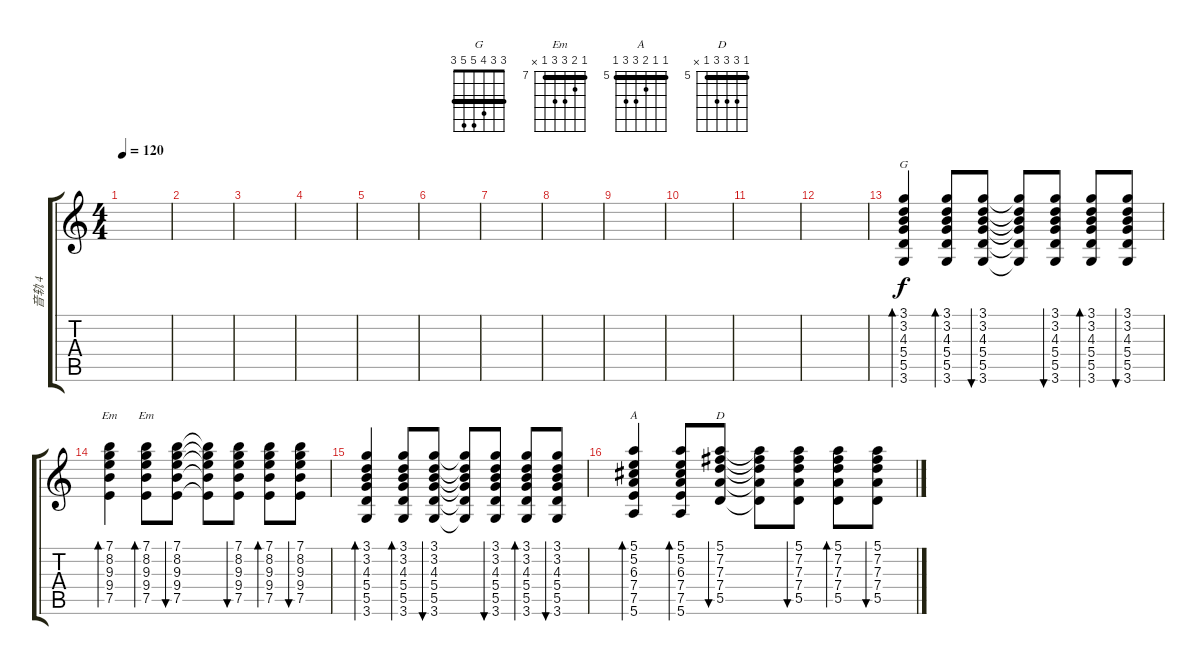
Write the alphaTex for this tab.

\track ("音轨 4" "音轨 4") {instrument acousticguitarsteel}
\staff {score tabs}
\tuning (E4 B3 G3 D3 A2 E2) {hide}
\chord ("G" 3 3 4 5 5 3) {barre 3}
\chord ("Em" 7 8 9 9 7 0) {firstfret 7 barre 7}
\chord ("Em" 7 8 9 9 7 x) {firstfret 7 barre 7}
\chord ("A" 5 5 6 7 7 5) {firstfret 5 barre 5}
\chord ("D" 5 7 7 7 5 x) {firstfret 5 barre 5}
\ts (4 4)
\tempo 120
\clef g2
\ks c
|
|
|
|
|
|
|
|
|
|
|
|
(3.1 3.2 4.3 5.4 5.5 3.6).4{bd 60 ch "G"} (3.1 3.2 4.3 5.4 5.5 3.6).8{bd 60} (3.1 3.2 4.3 5.4 5.5 3.6).8{bu 60} (3.1{t} 3.2{t} 4.3{t} 5.4{t} 5.5{t} 3.6{t}).8 (3.1 3.2 4.3 5.4 5.5 3.6).8{bu 60} (3.1 3.2 4.3 5.4 5.5 3.6).8{bd 60} (3.1 3.2 4.3 5.4 5.5 3.6).8{bu 60} |
(7.1 8.2 9.3 9.4 7.5).4{bd 60 ch "Em"} (7.1 8.2 9.3 9.4 7.5).8{bd 60 ch "Em"} (7.1 8.2 9.3 9.4 7.5).8{bu 60} (7.1{t} 8.2{t} 9.3{t} 9.4{t} 7.5{t}).8 (7.1 8.2 9.3 9.4 7.5).8{bu 60} (7.1 8.2 9.3 9.4 7.5).8{bd 60} (7.1 8.2 9.3 9.4 7.5).8{bu 60} |
(3.1 3.2 4.3 5.4 5.5 3.6).4{bd 60} (3.1 3.2 4.3 5.4 5.5 3.6).8{bd 60} (3.1 3.2 4.3 5.4 5.5 3.6).8{bu 60} (3.1{t} 3.2{t} 4.3{t} 5.4{t} 5.5{t} 3.6{t}).8 (3.1 3.2 4.3 5.4 5.5 3.6).8{bu 60} (3.1 3.2 4.3 5.4 5.5 3.6).8{bd 60} (3.1 3.2 4.3 5.4 5.5 3.6).8{bu 60} |
(5.1 5.2 6.3 7.4 7.5 5.6).4{bd 60 ch "A"} (5.1 5.2 6.3 7.4 7.5 5.6).8{bd 60} (5.1 7.2 7.3 7.4 5.5).8{bu 60 ch "D"} (5.1{t} 7.2{t} 7.3{t} 7.4{t} 5.5{t}).8 (5.1 7.2 7.3 7.4 5.5).8{bu 60} (5.1 7.2 7.3 7.4 5.5).8{bd 60 txt ""} (5.1 7.2 7.3 7.4 5.5).8{bu 60}
